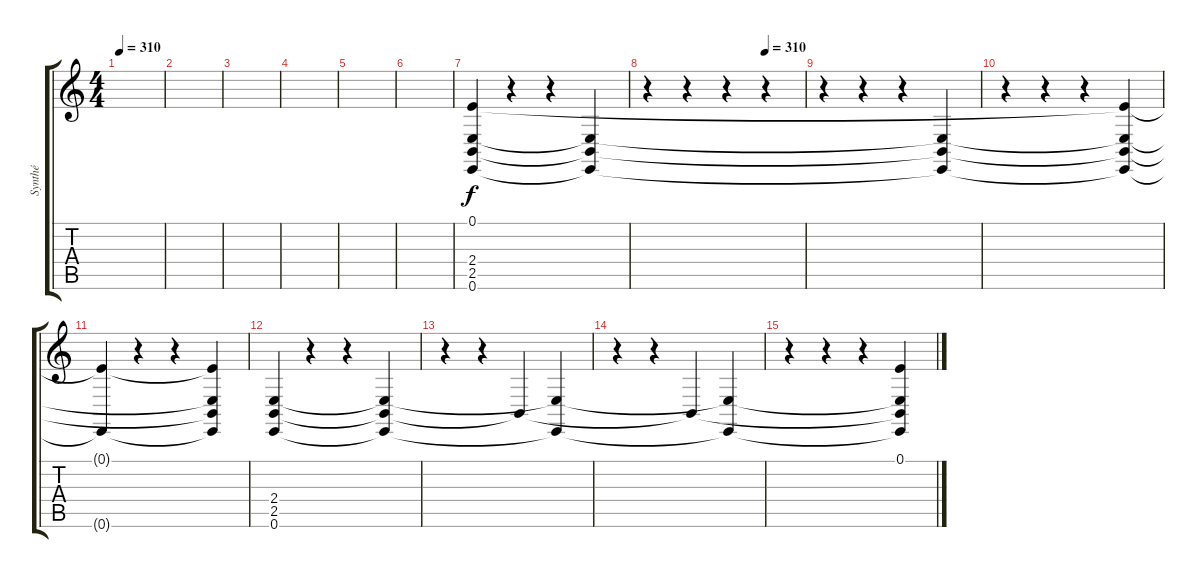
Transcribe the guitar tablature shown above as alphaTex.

\track ("Synthé" "Synthé") {instrument tremolostrings}
\staff {score tabs}
\tuning (E4 B3 G3 D3 A2 E2) {hide}
\ts (4 4)
\tempo 310
\clef g2
\ks c
|
|
|
|
|
|
(0.1 2.4 2.5 0.6).4 r.4 r.4 (2.4{t} 2.5{t} 0.6{t}).4 |
\tempo (310 0.75)
r.4 r.4 r.4 r.4 |
r.4 r.4 r.4 (2.4{t} 2.5{t} 0.6{t}).4 |
r.4 r.4 r.4 (0.1{t} 2.4{t} 2.5{t} 0.6{t}).4 |
(0.1{t} 0.6{t}).4 r.4 r.4 (0.1{t} 2.4{t} 2.5{t} 0.6{t}).4 |
(2.4 2.5 0.6).4 r.4 r.4 (2.4{t} 2.5{t} 0.6{t}).4 |
r.4 r.4 2.5{t}.4 (2.4{t} 0.6{t}).4 |
r.4 r.4 2.5{t}.4 (2.4{t} 0.6{t}).4 |
r.4 r.4 r.4 (0.1 2.4{t} 2.5{t} 0.6{t}).4
